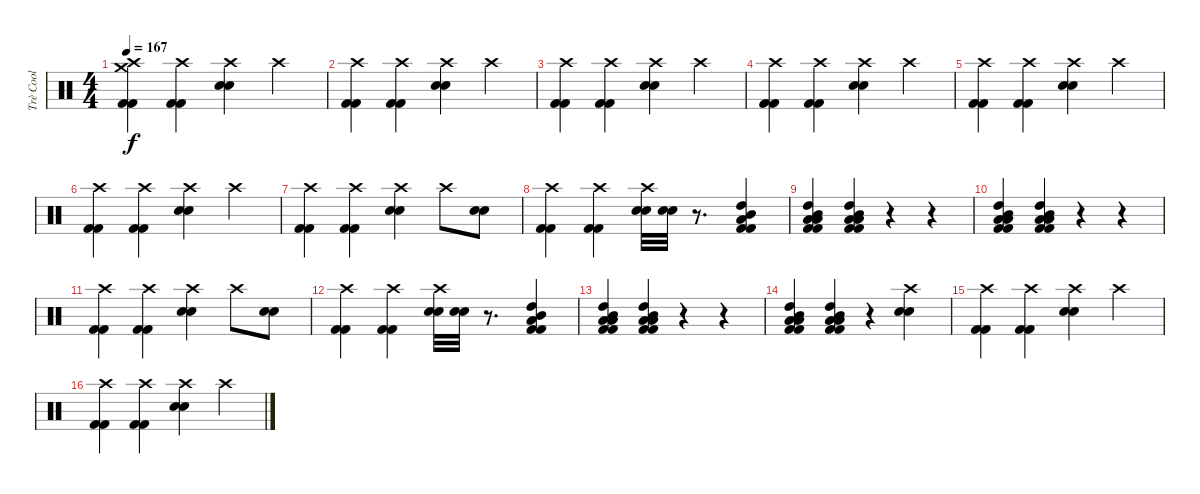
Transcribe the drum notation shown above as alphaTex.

\track ("Trè Cool" "Trè Cool") {instrument percussion}
\staff {score}
\articulation defaults
\ts (4 4)
\tempo 167
\clef neutral
\ks c
("Crash medium (hit)" "Crash high (hit)" "Kick (hit) 2" "Kick (hit) 2").4{dy f} ("Crash high (hit)" "Kick (hit) 2" "Kick (hit) 2").4 ("Crash high (hit)" "Snare (hit) 2" "Snare (hit) 2").4 "Crash high (hit)".4 |
("Crash high (hit)" "Kick (hit) 2" "Kick (hit) 2").4 ("Crash high (hit)" "Kick (hit) 2" "Kick (hit) 2").4 ("Crash high (hit)" "Snare (hit) 2" "Snare (hit) 2").4 "Crash high (hit)".4 |
("Crash high (hit)" "Kick (hit) 2" "Kick (hit) 2").4 ("Crash high (hit)" "Kick (hit) 2" "Kick (hit) 2").4 ("Crash high (hit)" "Snare (hit) 2" "Snare (hit) 2").4 "Crash high (hit)".4 |
("Crash high (hit)" "Kick (hit) 2" "Kick (hit) 2").4 ("Crash high (hit)" "Kick (hit) 2" "Kick (hit) 2").4 ("Crash high (hit)" "Snare (hit) 2" "Snare (hit) 2").4 "Crash high (hit)".4 |
("Crash high (hit)" "Kick (hit) 2" "Kick (hit) 2").4 ("Crash high (hit)" "Kick (hit) 2" "Kick (hit) 2").4 ("Crash high (hit)" "Snare (hit) 2" "Snare (hit) 2").4 "Crash high (hit)".4 |
("Crash high (hit)" "Kick (hit) 2" "Kick (hit) 2").4 ("Crash high (hit)" "Kick (hit) 2" "Kick (hit) 2").4 ("Crash high (hit)" "Snare (hit) 2" "Snare (hit) 2").4 "Crash high (hit)".4 |
("Crash high (hit)" "Kick (hit) 2" "Kick (hit) 2").4 ("Crash high (hit)" "Kick (hit) 2" "Kick (hit) 2").4 ("Crash high (hit)" "Snare (hit) 2" "Snare (hit) 2").4 "Crash high (hit)".8 ("Snare (hit) 2" "Snare (hit) 2").8 |
("Crash high (hit)" "Kick (hit) 2" "Kick (hit) 2").4 ("Crash high (hit)" "Kick (hit) 2" "Kick (hit) 2").4 ("Crash high (hit)" "Snare (hit) 2" "Snare (hit) 2").32 ("Snare (hit) 2" "Snare (hit) 2").32 r.8{d} ("Kick (hit) 2" "Kick (hit) 2" "High Tom (hit)" "Mid Tom (hit)" "Low Tom (hit)").4 |
("High Tom (hit)" "Mid Tom (hit)" "Low Tom (hit)" "Low Tom (hit)" "Kick (hit) 2" "Kick (hit) 2").4 ("High Tom (hit)" "Mid Tom (hit)" "Low Tom (hit)" "Low Tom (hit)" "Kick (hit) 2" "Kick (hit) 2").4 r.4 r.4 |
("Mid Tom (hit)" "High Tom (hit)" "Low Tom (hit)" "Low Tom (hit)" "Kick (hit) 2" "Kick (hit) 2").4 ("Mid Tom (hit)" "High Tom (hit)" "Low Tom (hit)" "Low Tom (hit)" "Kick (hit) 2" "Kick (hit) 2").4 r.4 r.4 |
("Crash high (hit)" "Kick (hit) 2" "Kick (hit) 2").4 ("Crash high (hit)" "Kick (hit) 2" "Kick (hit) 2").4 ("Crash high (hit)" "Snare (hit) 2" "Snare (hit) 2").4 "Crash high (hit)".8 ("Snare (hit) 2" "Snare (hit) 2").8 |
("Crash high (hit)" "Kick (hit) 2" "Kick (hit) 2").4 ("Crash high (hit)" "Kick (hit) 2" "Kick (hit) 2").4 ("Crash high (hit)" "Snare (hit) 2" "Snare (hit) 2").32 ("Snare (hit) 2" "Snare (hit) 2").32 r.8{d} ("Kick (hit) 2" "Kick (hit) 2" "High Tom (hit)" "Mid Tom (hit)" "Low Tom (hit)").4 |
("Mid Tom (hit)" "High Tom (hit)" "Low Tom (hit)" "Low Tom (hit)" "Kick (hit) 2" "Kick (hit) 2").4 ("Mid Tom (hit)" "High Tom (hit)" "Low Tom (hit)" "Low Tom (hit)" "Kick (hit) 2" "Kick (hit) 2").4 r.4 r.4 |
("High Tom (hit)" "Mid Tom (hit)" "Low Tom (hit)" "Low Tom (hit)" "Kick (hit) 2" "Kick (hit) 2").4 ("High Tom (hit)" "Mid Tom (hit)" "Low Tom (hit)" "Low Tom (hit)" "Kick (hit) 2" "Kick (hit) 2").4 r.4 ("Crash high (hit)" "Snare (hit) 2" "Snare (hit) 2").4 |
("Crash high (hit)" "Kick (hit) 2" "Kick (hit) 2").4 ("Crash high (hit)" "Kick (hit) 2" "Kick (hit) 2").4 ("Crash high (hit)" "Snare (hit) 2" "Snare (hit) 2").4 "Crash high (hit)".4 |
("Crash high (hit)" "Kick (hit) 2" "Kick (hit) 2").4 ("Crash high (hit)" "Kick (hit) 2" "Kick (hit) 2").4 ("Crash high (hit)" "Snare (hit) 2" "Snare (hit) 2").4 "Crash high (hit)".4
